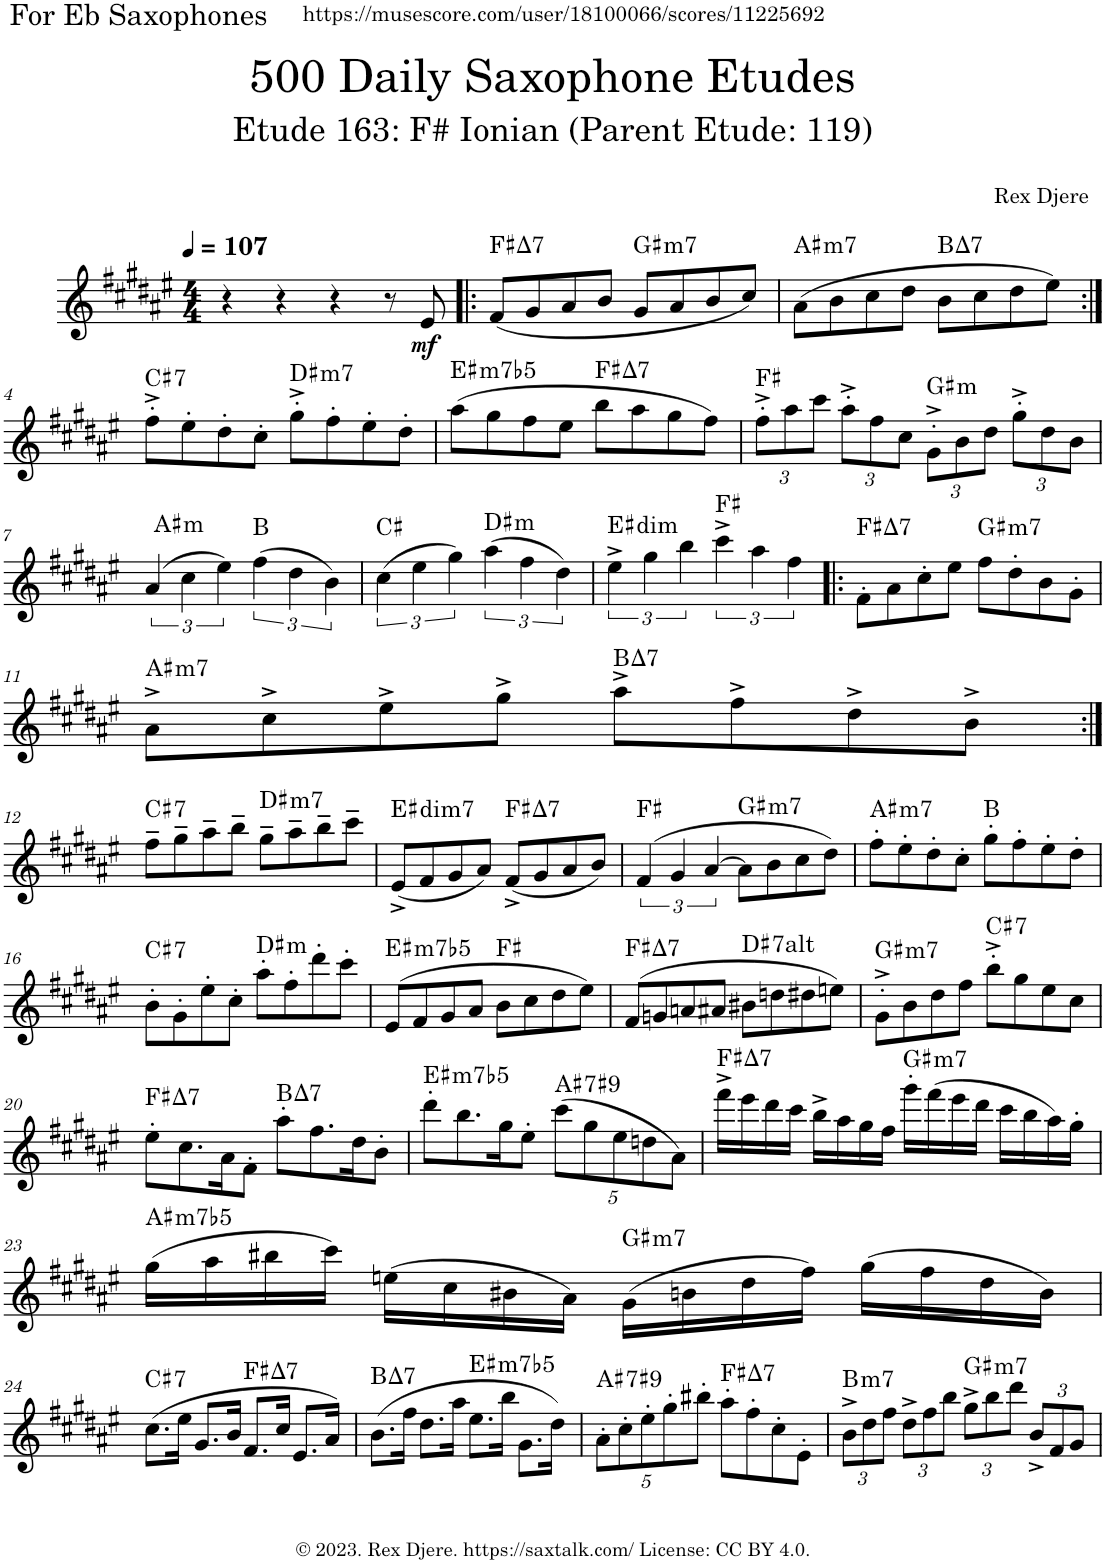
**kern	**dynam	**harte
*part1	*part1	*part1
*staff1	*staff1	*
*I"Alto Saxophone	*	*
*I'A. Sax.	*	*
*clefG2	*	*
*Trd5c9	*	*
*k[f#c#g#d#a#e#]	*	*
*M4/4	*	*
*MM107	*	*
=1	=1	=1
4r	.	.
4r	.	.
4r	.	.
8r	.	.
!	!LO:DY:b	!
8e#/	mf	.
=2!|:	=2!|:	=2!|:
!	!	!LO:H:kt=7
(8f#/L	.	F#:maj7
8g#/	.	.
8a#/	.	.
8b/J	.	.
!	!	!LO:H:kt=m7
8g#/L	.	G#:min7
8a#/	.	.
8b/	.	.
8cc#/J)	.	.
=3	=3	=3
!	!	!LO:H:kt=m7
(8a#\L	.	A#:min7
8b\	.	.
8cc#\	.	.
8dd#\J	.	.
!	!	!LO:H:kt=7
8b\L	.	B:maj7
8cc#\	.	.
8dd#\	.	.
8ee#\J)	.	.
!!LO:LB:g=z
=4:|!	=4:|!	=4:|!
!	!	!LO:H:kt=7
8ff#'^\L	.	C#:7
8ee#'\	.	.
8dd#'\	.	.
8cc#'\J	.	.
!	!	!LO:H:kt=m7
8gg#'^\L	.	D#:min7
8ff#'\	.	.
8ee#'\	.	.
8dd#'\J	.	.
=5	=5	=5
!	!	!LO:H:kt=m7b5
(8aa#\L	.	E#:hdim7
8gg#\	.	.
8ff#\	.	.
8ee#\J	.	.
!	!	!LO:H:kt=7
8bb\L	.	F#:maj7
8aa#\	.	.
8gg#\	.	.
8ff#\J)	.	.
=6	=6	=6
*Xbrackettup	*	*
12ff#'^\L	.	F#:maj
12aa#\	.	.
12ccc#\J	.	.
12aa#'^\L	.	.
12ff#\	.	.
12cc#\J	.	.
!	!	!LO:H:kt=m
12g#'^\L	.	G#:min
12b\	.	.
12dd#\J	.	.
12gg#'^\L	.	.
12dd#\	.	.
12b\J	.	.
!!LO:LB:g=z
=7	=7	=7
*k[f#c#g#d#a#e#]	*	*
*brackettup	*	*
!	!	!LO:H:kt=m
(6a#/	.	A#:min
6cc#\	.	.
6ee#\)	.	.
(6ff#\	.	B:maj
6dd#\	.	.
6b\)	.	.
=8	=8	=8
(6cc#\	.	C#:maj
6ee#\	.	.
6gg#\)	.	.
!	!	!LO:H:kt=m
(6aa#\	.	D#:min
6ff#\	.	.
6dd#\)	.	.
=9	=9	=9
!	!	!LO:H:kt=dim
6ee#^\	.	E#:dim
6gg#\	.	.
6bb\	.	.
6ccc#^\	.	F#:maj
6aa#\	.	.
6ff#\	.	.
=10!|:	=10!|:	=10!|:
!	!	!LO:H:kt=7
8f#'\L	.	F#:maj7
8a#\	.	.
8cc#'\	.	.
8ee#\J	.	.
!	!	!LO:H:kt=m7
8ff#\L	.	G#:min7
8dd#'\	.	.
8b\	.	.
8g#'\J	.	.
!!LO:LB:g=z
=11	=11	=11
!	!	!LO:H:kt=m7
8a#^\L	.	A#:min7
8cc#^\	.	.
8ee#^\	.	.
8gg#^\J	.	.
!	!	!LO:H:kt=7
8aa#^\L	.	B:maj7
8ff#^\	.	.
8dd#^\	.	.
8b^\J	.	.
!!LO:LB:g=z
=12:|!	=12:|!	=12:|!
!	!	!LO:H:kt=7
8ff#~\L	.	C#:7
8gg#~\	.	.
8aa#~\	.	.
8bb~\J	.	.
!	!	!LO:H:kt=m7
8gg#~\L	.	D#:min7
8aa#~\	.	.
8bb~\	.	.
8ccc#~\J	.	.
=13	=13	=13
!	!	!LO:H:kt=dim7
(8e#^/L	.	E#:dim7
8f#/	.	.
8g#/	.	.
8a#/J)	.	.
!	!	!LO:H:kt=7
(8f#^/L	.	F#:maj7
8g#/	.	.
8a#/	.	.
8b/J)	.	.
=14	=14	=14
(6f#/	.	F#:maj
6g#/	.	.
[6a#/	.	.
!	!	!LO:H:kt=m7
8a#\L]	.	G#:min7
8b\	.	.
8cc#\	.	.
8dd#\J)	.	.
=15	=15	=15
!	!	!LO:H:kt=m7
8ff#'\L	.	A#:min7
8ee#'\	.	.
8dd#'\	.	.
8cc#'\J	.	.
8gg#'\L	.	B:maj
8ff#'\	.	.
8ee#'\	.	.
8dd#'\J	.	.
!!LO:LB:g=z
=16	=16	=16
!	!	!LO:H:kt=7
8b'\L	.	C#:7
8g#'\	.	.
8ee#'\	.	.
8cc#'\J	.	.
!	!	!LO:H:kt=m
8aa#'\L	.	D#:min
8ff#'\	.	.
8ddd#'\	.	.
8ccc#'\J	.	.
=17	=17	=17
!	!	!LO:H:kt=m7b5
(8e#/L	.	E#:hdim7
8f#/	.	.
8g#/	.	.
8a#/J	.	.
8b\L	.	F#:maj
8cc#\	.	.
8dd#\	.	.
8ee#\J)	.	.
=18	=18	=18
!	!	!LO:H:kt=7
(8f#/L	.	F#:maj7
8gn/	.	.
8an/	.	.
8a#X/J	.	.
!	!	!LO:H:kt=7
8b#X\L	.	D#:(3,b5,#5,b7,b9,#9)
8ddn\	.	.
8dd#X\	.	.
8een\J)	.	.
=19	=19	=19
!	!	!LO:H:kt=m7
8g#'^\L	.	G#:min7
8b\	.	.
8dd#\	.	.
8ff#\J	.	.
!	!	!LO:H:kt=7
8bb'^\L	.	C#:7
8gg#\	.	.
8ee#\	.	.
8cc#\J	.	.
!!LO:LB:g=z
=20	=20	=20
!	!	!LO:H:kt=7
8ee#'\L	.	F#:maj7
8.cc#\	.	.
16a#\K	.	.
8f#'\J	.	.
!	!	!LO:H:kt=7
8aa#'\L	.	B:maj7
8.ff#\	.	.
16dd#\K	.	.
8b'\J	.	.
=21	=21	=21
!	!	!LO:H:kt=m7b5
8ddd#'\L	.	E#:hdim7
8.bb\	.	.
16gg#\K	.	.
8ee#'\J	.	.
*Xbrackettup	*	*
!	!	!LO:H:kt=7
(10ccc#\L	.	A#:7(#9)
10gg#\	.	.
10ee#\	.	.
10ddn\	.	.
10a#\J)	.	.
=22	=22	=22
!	!	!LO:H:kt=7
16fff#^\LL	.	F#:maj7
16eee#\	.	.
16ddd#\	.	.
16ccc#\JJ	.	.
16bb^\LL	.	.
16aa#\	.	.
16gg#\	.	.
16ff#\JJ	.	.
!	!	!LO:H:kt=m7
16ggg#'\LL	.	G#:min7
(16fff#\	.	.
16eee#\	.	.
16ddd#\JJ	.	.
16ccc#\LL	.	.
16bb\	.	.
16aa#\)	.	.
16gg#'\JJ	.	.
!!LO:LB:g=z
=23	=23	=23
!	!	!LO:H:kt=m7b5
(16gg#\LL	.	A#:hdim7
16aa#\	.	.
16bb#X\	.	.
16ccc#\JJ)	.	.
(16een\LL	.	.
16cc#\	.	.
16b#X\	.	.
16a#\JJ)	.	.
!	!	!LO:H:kt=m7
(16g#\LL	.	G#:min7
16bn\	.	.
16dd#\	.	.
16ff#\JJ)	.	.
(16gg#\LL	.	.
16ff#\	.	.
16dd#\	.	.
16b\JJ)	.	.
!!LO:LB:g=z
=24	=24	=24
!	!	!LO:H:kt=7
(8.cc#\L	.	C#:7
16ee#\Jk	.	.
8.g#/L	.	.
16b/Jk	.	.
!	!	!LO:H:kt=7
8.f#/L	.	F#:maj7
16cc#/Jk	.	.
8.e#/L	.	.
16a#/Jk)	.	.
=25	=25	=25
!	!	!LO:H:kt=7
(8.b\L	.	B:maj7
16ff#\Jk	.	.
8.dd#\L	.	.
16aa#\Jk	.	.
!	!	!LO:H:kt=m7b5
8.ee#\L	.	E#:hdim7
16bb\Jk	.	.
8.g#\L	.	.
16dd#\Jk)	.	.
=26	=26	=26
!	!	!LO:H:kt=7
10a#'\L	.	A#:7(#9)
10cc#'\	.	.
10ee#'\	.	.
10gg#'\	.	.
10bb#X'\J	.	.
!	!	!LO:H:kt=7
8aa#'\L	.	F#:maj7
8ff#'\	.	.
8cc#'\	.	.
8e#'\J	.	.
=27	=27	=27
!	!	!LO:H:kt=m7
12b^\L	.	B:min7
12dd#\	.	.
12ff#\J	.	.
12dd#^\L	.	.
12ff#\	.	.
12bb\J	.	.
!	!	!LO:H:kt=m7
12gg#^\L	.	G#:min7
12bb\	.	.
12ddd#\J	.	.
12b^/L	.	.
12f#/	.	.
12g#/J	.	.
=	=	=
*-	*-	*-
